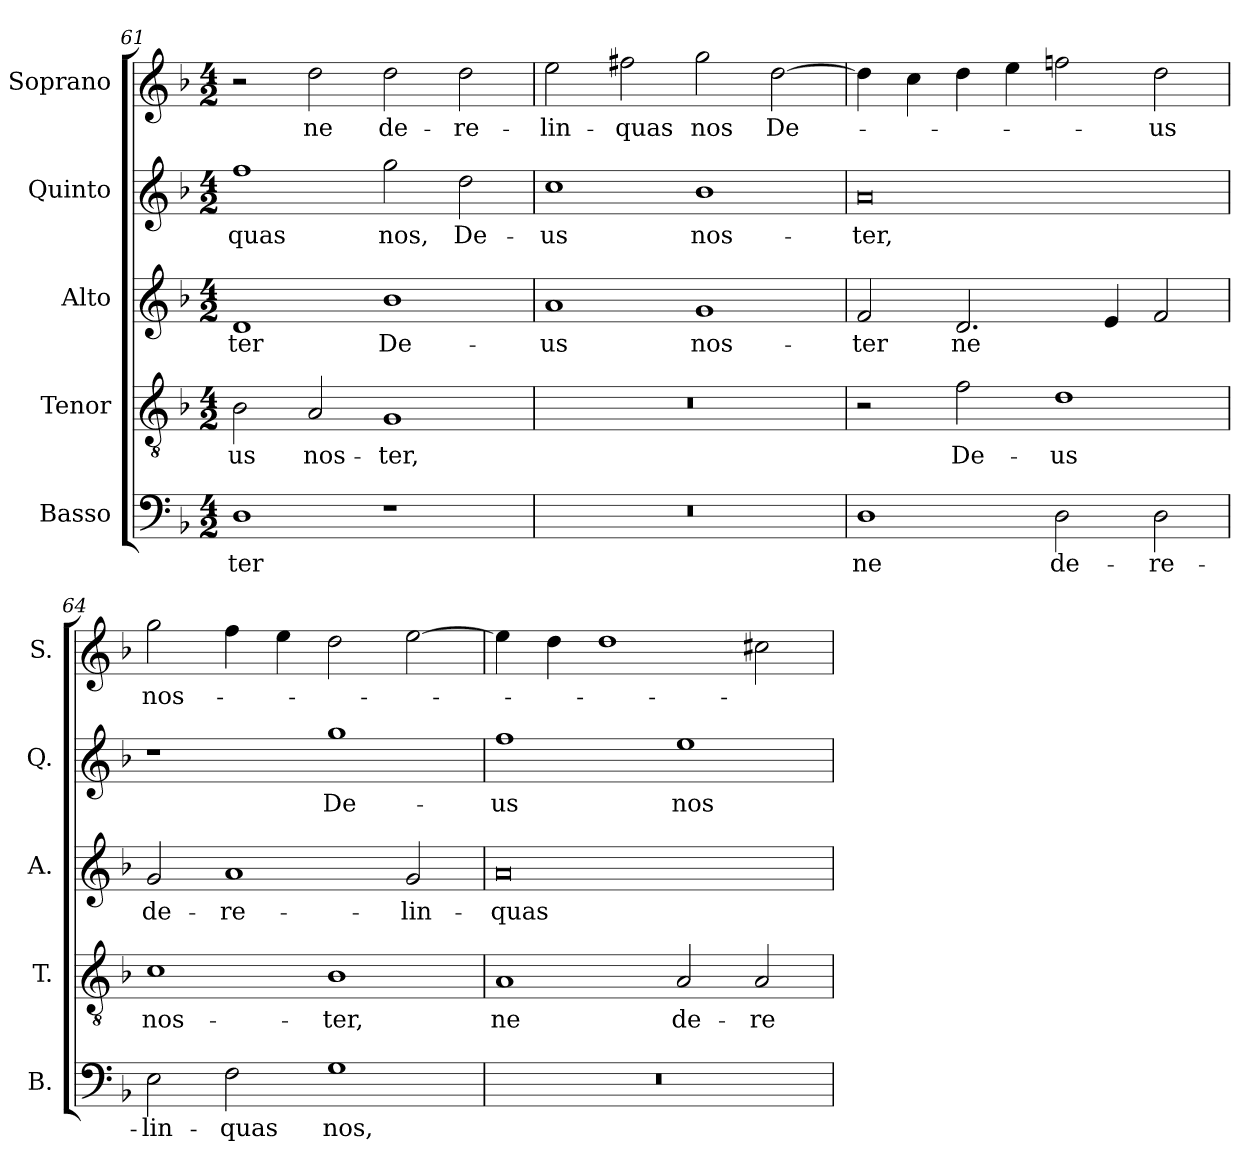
**kern	**text	**kern	**text	**kern	**text	**kern	**text	**kern	**text
*part5	*part5	*part4	*part4	*part3	*part3	*part2	*part2	*part1	*part1
*staff5	*staff5	*staff4	*staff4	*staff3	*staff3	*staff2	*staff2	*staff1	*staff1
*I"Basso	*	*I"Tenor	*	*I"Alto	*	*I"Quinto	*	*I"Soprano	*
*I'B.	*	*I'T.	*	*I'A.	*	*I'Q.	*	*I'S.	*
!!LO:LB:g=z
*clefF4	*	*clefGv2	*	*clefG2	*	*clefG2	*	*clefG2	*
*	*	*ITrd7c12	*	*	*	*	*	*	*
*k[b-]	*	*k[b-]	*	*k[b-]	*	*k[b-]	*	*k[b-]	*
*F:	*	*F:	*	*F:	*	*F:	*	*F:	*
*M4/2	*	*M4/2	*	*M4/2	*	*M4/2	*	*M4/2	*
=61	=61	=61	=61	=61	=61	=61	=61	=61	=61
!	!LO:LY:b:color=#000000	!	!	!	!	!	!	!	!
!	!	!	!LO:LY:b:color=#000000	!	!	!	!	!	!
!	!	!	!	!	!LO:LY:b:color=#000000	!	!	!	!
!	!	!	!	!	!	!	!LO:LY:b:color=#000000	!	!
1Di	-ter	2BB-i\	-us	1di	-ter	1ffi	-quas	2r	.
!	!	!	!LO:LY:b:color=#000000	!	!	!	!	!	!
!	!	!	!	!	!	!	!	!	!LO:LY:b:color=#000000
.	.	2AAi/	nos-	.	.	.	.	2ddi\	ne
!	!	!	!LO:LY:b:color=#000000	!	!	!	!	!	!
!	!	!	!	!	!LO:LY:b:color=#000000	!	!	!	!
!	!	!	!	!	!	!	!LO:LY:b:color=#000000	!	!
!	!	!	!	!	!	!	!	!	!LO:LY:b:color=#000000
1r	.	1GGi	-ter,	1b-i	De-	2ggi\	nos,	2ddi\	de-
!	!	!	!	!	!	!	!LO:LY:b:color=#000000	!	!
!	!	!	!	!	!	!	!	!	!LO:LY:b:color=#000000
.	.	.	.	.	.	2ddi\	De-	2ddi\	-re-
=62	=62	=62	=62	=62	=62	=62	=62	=62	=62
!LO:N:vis=1	!	!LO:N:vis=1	!	!	!	!	!	!	!
!	!	!	!	!	!LO:LY:b:color=#000000	!	!	!	!
!	!	!	!	!	!	!	!LO:LY:b:color=#000000	!	!
!	!	!	!	!	!	!	!	!	!LO:LY:b:color=#000000
0r	.	0r	.	1ai	-us	1cci	-us	2eei\	-lin-
!	!	!	!	!	!	!	!	!	!LO:LY:b:color=#000000
.	.	.	.	.	.	.	.	2ff#Xi\	-quas
!	!	!	!	!	!LO:LY:b:color=#000000	!	!	!	!
!	!	!	!	!	!	!	!LO:LY:b:color=#000000	!	!
!	!	!	!	!	!	!	!	!	!LO:LY:b:color=#000000
.	.	.	.	1gi	nos-	1b-i	nos-	2ggi\	nos
!	!	!	!	!	!	!	!	!	!LO:LY:b:color=#000000
.	.	.	.	.	.	.	.	[2ddi\	De-
=63	=63	=63	=63	=63	=63	=63	=63	=63	=63
!	!LO:LY:b:color=#000000	!	!	!	!	!	!	!	!
!	!	!	!	!	!LO:LY:b:color=#000000	!	!	!	!
!	!	!	!	!	!	!	!LO:LY:b:color=#000000	!	!
1Di	ne	2r	.	2fi/	-ter	0ai	-ter,	4ddi\]	.
.	.	.	.	.	.	.	.	4cci\	.
!	!	!	!LO:LY:b:color=#000000	!	!	!	!	!	!
!	!	!	!	!	!LO:LY:b:color=#000000	!	!	!	!
.	.	2Fi\	De-	2.di/	ne	.	.	4ddi\	.
.	.	.	.	.	.	.	.	4eei\	.
!	!LO:LY:b:color=#000000	!	!	!	!	!	!	!	!
!	!	!	!LO:LY:b:color=#000000	!	!	!	!	!	!
2Di\	de-	1Di	-us	.	.	.	.	2ffni\	.
.	.	.	.	4ei/	.	.	.	.	.
!	!LO:LY:b:color=#000000	!	!	!	!	!	!	!	!
!	!	!	!	!	!	!	!	!	!LO:LY:b:color=#000000
2Di\	-re-	.	.	2fi/	.	.	.	2ddi\	-us
=64	=64	=64	=64	=64	=64	=64	=64	=64	=64
!	!LO:LY:b:color=#000000	!	!	!	!	!	!	!	!
!	!	!	!LO:LY:b:color=#000000	!	!	!	!	!	!
!	!	!	!	!	!LO:LY:b:color=#000000	!	!	!	!
!	!	!	!	!	!	!	!	!	!LO:LY:b:color=#000000
2Ei\	-lin-	1Ci	nos-	2gi/	de-	1r	.	2ggi\	nos-
!	!LO:LY:b:color=#000000	!	!	!	!	!	!	!	!
!	!	!	!	!	!LO:LY:b:color=#000000	!	!	!	!
2Fi\	-quas	.	.	1ai	-re-	.	.	4ffi\	.
.	.	.	.	.	.	.	.	4eei\	.
!	!LO:LY:b:color=#000000	!	!	!	!	!	!	!	!
!	!	!	!LO:LY:b:color=#000000	!	!	!	!	!	!
!	!	!	!	!	!	!	!LO:LY:b:color=#000000	!	!
1Gi	nos,	1BB-i	-ter,	.	.	1ggi	De-	2ddi\	.
!	!	!	!	!	!LO:LY:b:color=#000000	!	!	!	!
.	.	.	.	2gi/	-lin-	.	.	[2eei\	.
=65	=65	=65	=65	=65	=65	=65	=65	=65	=65
!LO:N:vis=1	!	!	!	!	!	!	!	!	!
!	!	!	!LO:LY:b:color=#000000	!	!	!	!	!	!
!	!	!	!	!	!LO:LY:b:color=#000000	!	!	!	!
!	!	!	!	!	!	!	!LO:LY:b:color=#000000	!	!
0r	.	1AAi	ne	0ai	-quas	1ffi	-us	4eei\]	.
.	.	.	.	.	.	.	.	4ddi\	.
.	.	.	.	.	.	.	.	1ddi	.
!	!	!	!LO:LY:b:color=#000000	!	!	!	!	!	!
!	!	!	!	!	!	!	!LO:LY:b:color=#000000	!	!
.	.	2AAi/	de-	.	.	1eei	nos-	.	.
!	!	!	!LO:LY:b:color=#000000	!	!	!	!	!	!
.	.	2AAi/	-re-	.	.	.	.	2cc#Xi\	.
=	=	=	=	=	=	=	=	=	=
*-	*-	*-	*-	*-	*-	*-	*-	*-	*-
